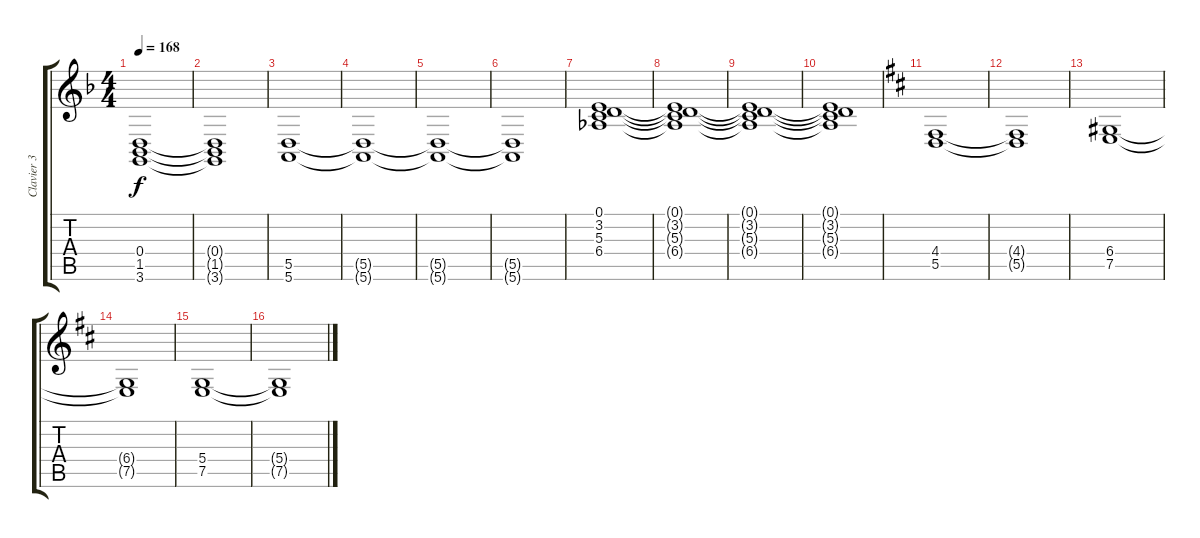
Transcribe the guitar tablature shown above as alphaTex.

\track ("Clavier 3" "Clavier 3") {instrument stringensemble1}
\staff {score tabs}
\tuning (E4 B3 G3 D3 A2 E2) {hide}
\ts (4 4)
\tempo 168
\clef g2
\ks f
(0.4{t} 1.5{t} 3.6{t}).1{dy f} |
(0.4{t} 1.5{t} 3.6{t}).1 |
(5.5 5.6).1 |
(5.5{t} 5.6{t}).1 |
(5.5{t} 5.6{t}).1 |
(5.5{t} 5.6{t}).1 |
(0.1 3.2 5.3 6.4).1 |
(0.1{t} 3.2{t} 5.3{t} 6.4{t}).1 |
(0.1{t} 3.2{t} 5.3{t} 6.4{t}).1 |
(0.1{t} 3.2{t} 5.3{t} 6.4{t}).1 |
\ks d
(4.4 5.5).1 |
(4.4{t} 5.5{t}).1 |
(6.4 7.5).1 |
(6.4{t} 7.5{t}).1 |
(5.4 7.5).1 |
(5.4{t} 7.5{t}).1
